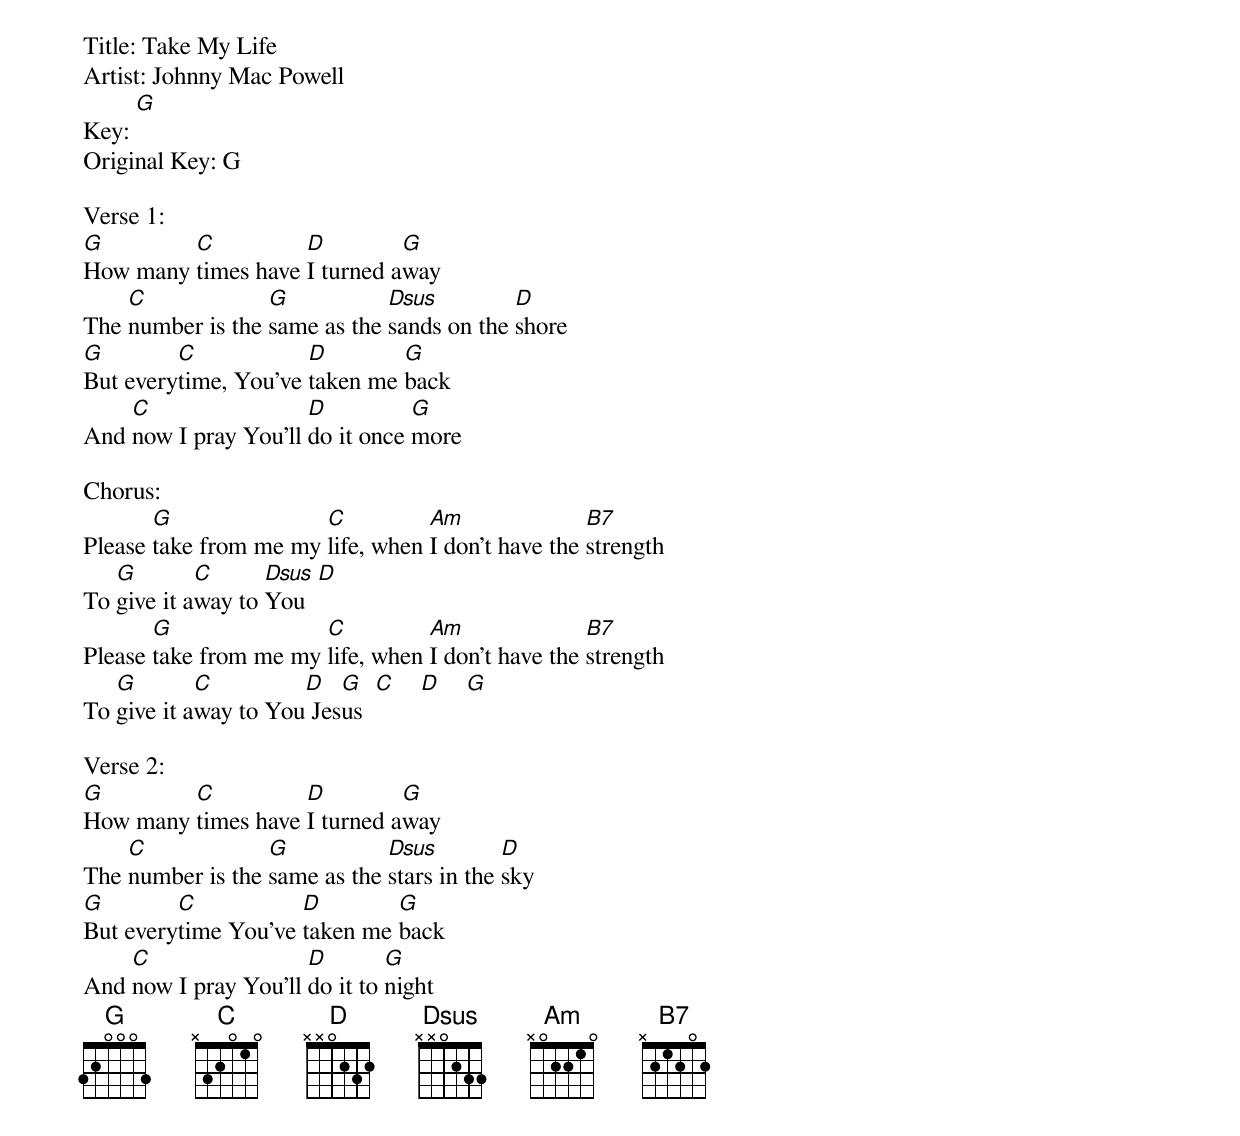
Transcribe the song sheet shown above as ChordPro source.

Title: Take My Life
Artist: Johnny Mac Powell
Key: [G]
Original Key: G

Verse 1:
[G]How many [C]times have [D]I turned a[G]way
The [C]number is the [G]same as the [Dsus]sands on the [D]shore
[G]But every[C]time, You've [D]taken me [G]back
And [C]now I pray You'll [D]do it once [G]more

Chorus:
Please [G]take from me my [C]life, when [Am]I don't have the [B7]strength
To [G]give it a[C]way to [Dsus]You  [D]
Please [G]take from me my [C]life, when [Am]I don't have the [B7]strength
To [G]give it a[C]way to You[D] Jes[G]us  [C]    [D]    [G]

Verse 2:
[G]How many [C]times have [D]I turned a[G]way
The [C]number is the [G]same as the [Dsus]stars in the [D]sky
[G]But every[C]time You've [D]taken me [G]back
And [C]now I pray You'll [D]do it to [G]night
